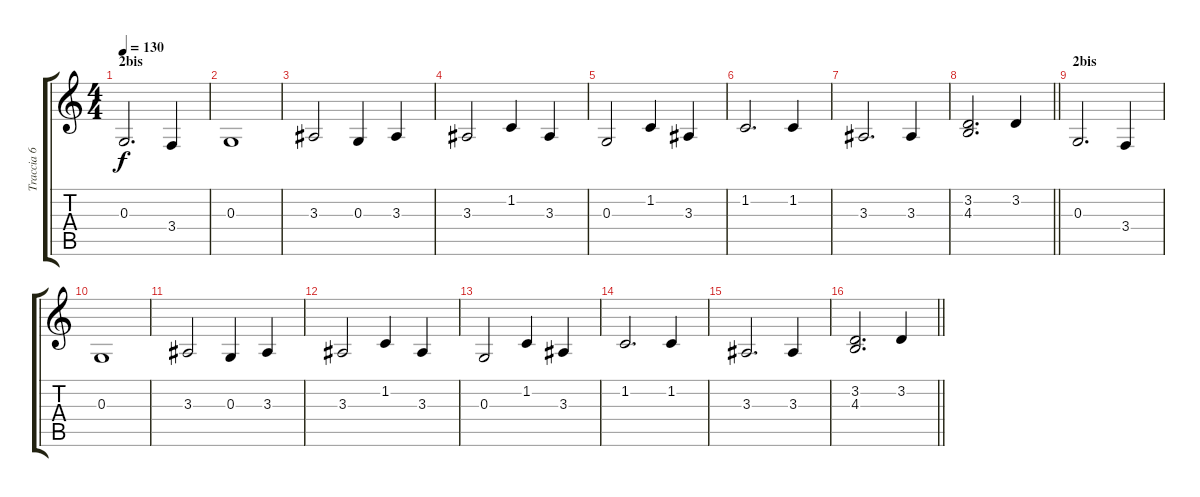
\track ("Traccia 6" "Traccia 6") {instrument acousticgrandpiano}
\staff {score tabs}
\tuning (E4 B3 G3 D3 A2 E2) {hide}
\ts (4 4)
\section ("" "2bis")
\tempo 130
\clef g2
\ks c
0.3.2{d dy f} 3.4.4 |
0.3.1 |
3.3.2 0.3.4 3.3.4 |
3.3.2 1.2.4 3.3.4 |
0.3.2 1.2.4 3.3.4 |
1.2.2{d} 1.2.4 |
3.3.2{d} 3.3.4 |
\barLineRight lightlight
(3.2 4.3).2{d} 3.2.4 |
\section ("" "2bis")
0.3.2{d} 3.4.4 |
0.3.1 |
3.3.2 0.3.4 3.3.4 |
3.3.2 1.2.4 3.3.4 |
0.3.2 1.2.4 3.3.4 |
1.2.2{d} 1.2.4 |
3.3.2{d} 3.3.4 |
\barLineRight lightlight
(3.2 4.3).2{d} 3.2.4
